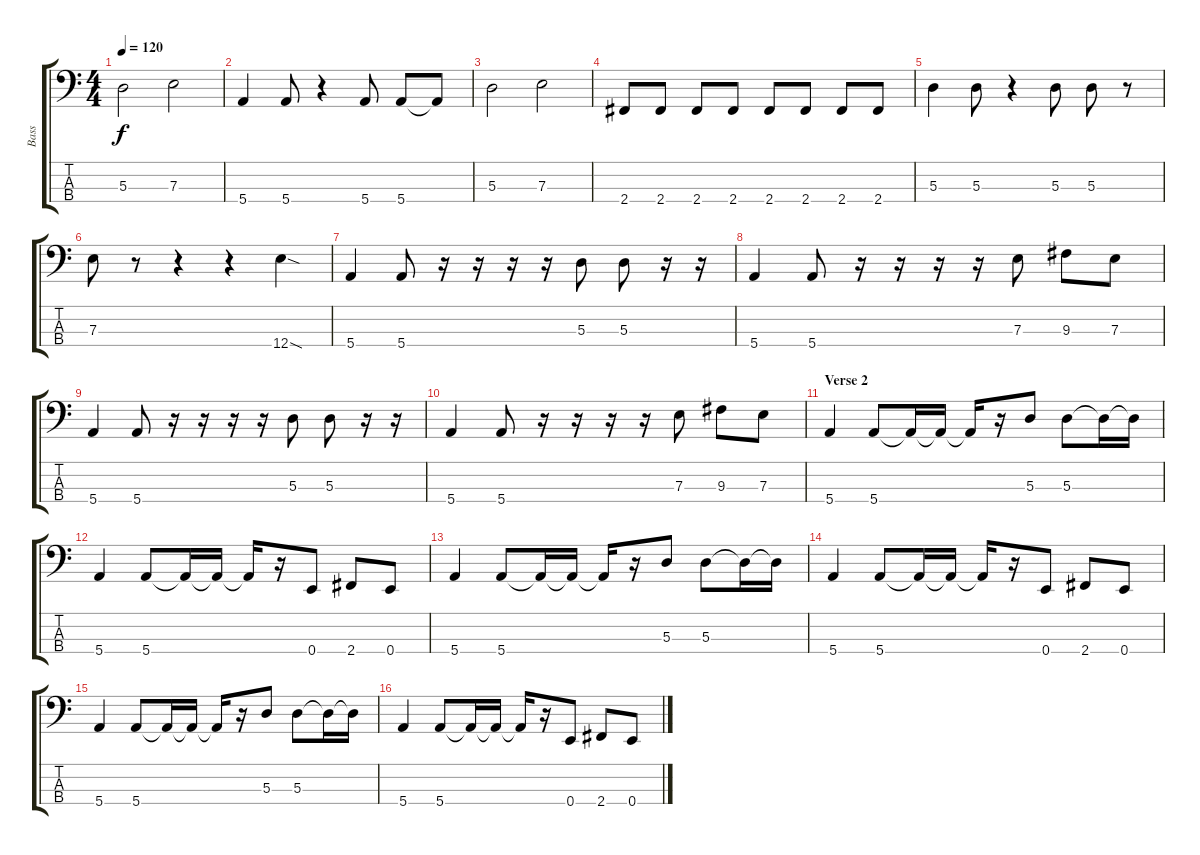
\track ("Bass" "Bass") {instrument electricbasspick}
\staff {score tabs}
\tuning (G2 D2 A1 E1) {hide}
\ts (4 4)
\tempo 120
\clef f4
\ks c
5.3.2{dy f} 7.3.2 |
5.4.4 5.4.8 r.4 5.4.8 5.4.8 5.4{t}.8 |
5.3.2 7.3.2 |
2.4.8 2.4.8 2.4.8 2.4.8 2.4.8 2.4.8 2.4.8 2.4.8 |
5.3.4 5.3.8 r.4 5.3.8 5.3.8 r.8 |
7.3.8 r.8 r.4 r.4 12.4{sod}.4 |
5.4.4 5.4.8 r.16 r.16 r.16 r.16 5.3.8 5.3.8 r.16 r.16 |
5.4.4 5.4.8 r.16 r.16 r.16 r.16 7.3.8 9.3.8 7.3.8 |
5.4.4 5.4.8 r.16 r.16 r.16 r.16 5.3.8 5.3.8 r.16 r.16 |
5.4.4 5.4.8 r.16 r.16 r.16 r.16 7.3.8 9.3.8 7.3.8 |
\section ("" "Verse 2")
5.4.4 5.4.8 5.4{t}.16 5.4{t}.16 5.4{t}.16 r.16 5.3.8 5.3.8 5.3{t}.16 5.3{t}.16 |
5.4.4 5.4.8 5.4{t}.16 5.4{t}.16 5.4{t}.16 r.16 0.4.8 2.4.8 0.4.8 |
5.4.4 5.4.8 5.4{t}.16 5.4{t}.16 5.4{t}.16 r.16 5.3.8 5.3.8 5.3{t}.16 5.3{t}.16 |
5.4.4 5.4.8 5.4{t}.16 5.4{t}.16 5.4{t}.16 r.16 0.4.8 2.4.8 0.4.8 |
5.4.4 5.4.8 5.4{t}.16 5.4{t}.16 5.4{t}.16 r.16 5.3.8 5.3.8 5.3{t}.16 5.3{t}.16 |
5.4.4 5.4.8 5.4{t}.16 5.4{t}.16 5.4{t}.16 r.16 0.4.8 2.4.8 0.4.8
